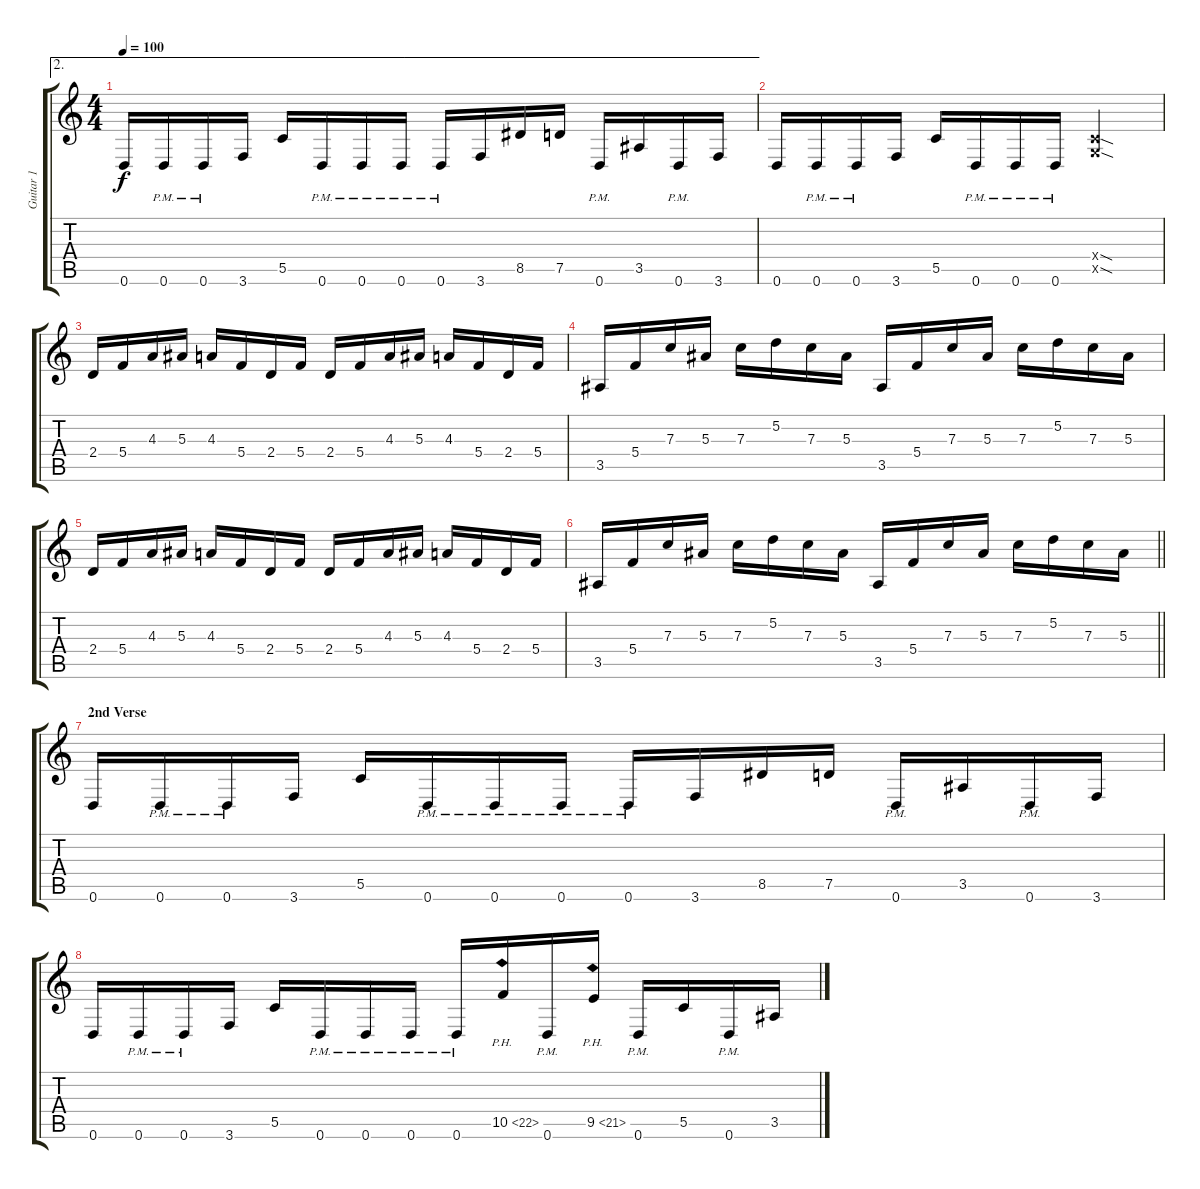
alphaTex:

\track ("Guitar 1" "Guitar 1") {instrument distortionguitar}
\staff {score tabs}
\tuning (D4 A3 F3 C3 G2 D2) {hide}
\ae 2
\ts (4 4)
\tempo 100
\clef g2
\ks c
0.6.16{dy f} 0.6{pm}.16 0.6{pm}.16 3.6.16 5.5.16 0.6{pm}.16 0.6{pm}.16 0.6{pm}.16 0.6{pm}.16 3.6.16 8.5.16 7.5.16 0.6{pm}.16 3.5.16 0.6{pm}.16 3.6.16 |
0.6.16 0.6{pm}.16 0.6{pm}.16 3.6.16 5.5.16 0.6{pm}.16 0.6{pm}.16 0.6{pm}.16 (0.4{sod x} 0.5{sod x}).2 |
2.4.16 5.4.16 4.3.16 5.3.16 4.3.16 5.4.16 2.4.16 5.4.16 2.4.16 5.4.16 4.3.16 5.3.16 4.3.16 5.4.16 2.4.16 5.4.16 |
3.5.16 5.4.16 7.3.16 5.3.16 7.3.16 5.2.16 7.3.16 5.3.16 3.5.16 5.4.16 7.3.16 5.3.16 7.3.16 5.2.16 7.3.16 5.3.16 |
2.4.16 5.4.16 4.3.16 5.3.16 4.3.16 5.4.16 2.4.16 5.4.16 2.4.16 5.4.16 4.3.16 5.3.16 4.3.16 5.4.16 2.4.16 5.4.16 |
\barLineRight lightlight
3.5.16 5.4.16 7.3.16 5.3.16 7.3.16 5.2.16 7.3.16 5.3.16 3.5.16 5.4.16 7.3.16 5.3.16 7.3.16 5.2.16 7.3.16 5.3.16 |
\section ("" "2nd Verse")
0.6.16 0.6{pm}.16 0.6{pm}.16 3.6.16 5.5.16 0.6{pm}.16 0.6{pm}.16 0.6{pm}.16 0.6{pm}.16 3.6.16 8.5.16 7.5.16 0.6{pm}.16 3.5.16 0.6{pm}.16 3.6.16 |
0.6.16 0.6{pm}.16 0.6{pm}.16 3.6.16 5.5.16 0.6{pm}.16 0.6{pm}.16 0.6{pm}.16 0.6{pm}.16 10.5{ph 12}.16 0.6{pm}.16 9.5{ph 12}.16 0.6{pm}.16 5.5.16 0.6{pm}.16 3.5.16
